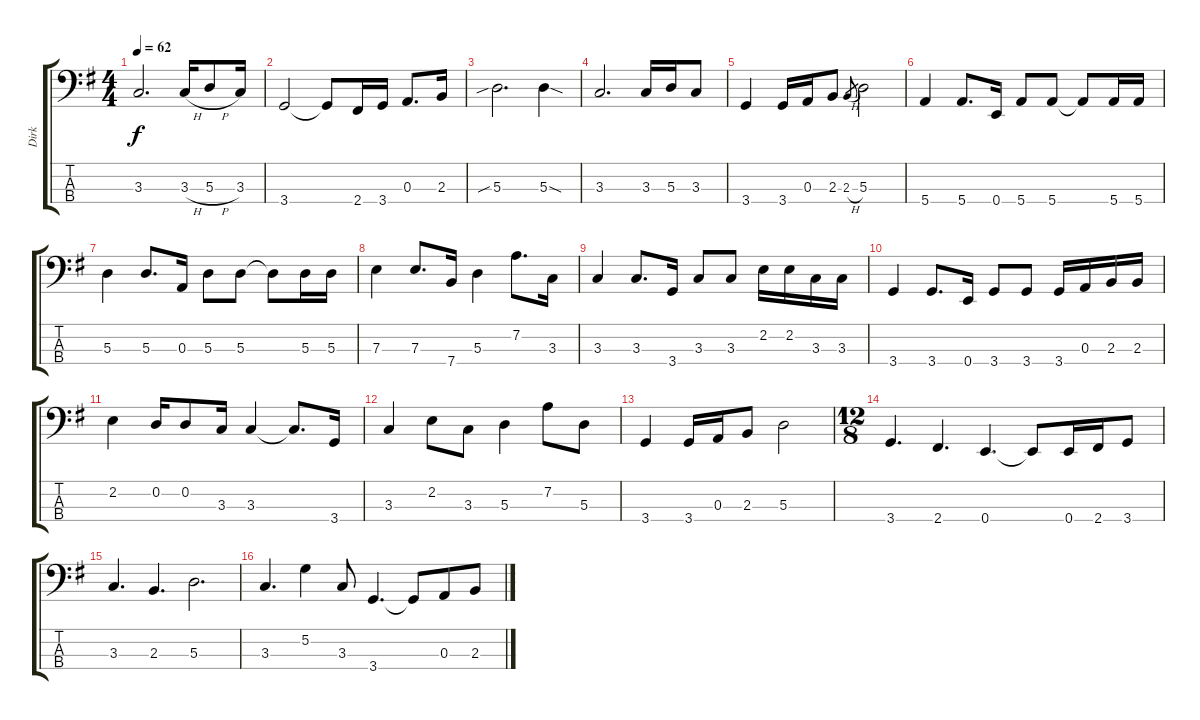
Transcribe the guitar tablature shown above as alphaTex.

\track ("Dirk " "Dirk ") {instrument electricbasspick}
\staff {score tabs}
\tuning (G2 D2 A1 E1) {hide}
\ts (4 4)
\tempo 62
\clef f4
\ks g
3.3.2{d dy f} 3.3{h}.16 5.3{h}.8 3.3.16 |
3.4.2 3.4{t}.8 2.4.16 3.4.16 0.3.8{d} 2.3.16 |
5.3{sib}.2{d} 5.3{sod}.4 |
3.3.2{d} 3.3.16 5.3.16 3.3.8 |
3.4.4 3.4.16 0.3.16 2.3.8 2.3{h}.8{gr} 5.3.2 |
5.4.4 5.4.8{d} 0.4.16 5.4.8 5.4.8 5.4{t}.8 5.4.16 5.4.16 |
5.3.4 5.3.8{d} 0.3.16 5.3.8 5.3.8 5.3{t}.8 5.3.16 5.3.16 |
7.3.4 7.3.8{d} 7.4.16 5.3.4 7.2.8{d} 3.3.16 |
3.3.4 3.3.8{d} 3.4.16 3.3.8 3.3.8 2.2.16 2.2.16 3.3.16 3.3.16 |
3.4.4 3.4.8{d} 0.4.16 3.4.8 3.4.8 3.4.16 0.3.16 2.3.16 2.3.16 |
2.2.4 0.2.16 0.2.8 3.3.16 3.3.4 3.3{t}.8{d} 3.4.16 |
3.3.4 2.2.8 3.3.8 5.3.4 7.2.8 5.3.8 |
3.4.4 3.4.16 0.3.16 2.3.8 5.3.2 |
\ts (12 8)
3.4.4{d} 2.4.4{d} 0.4.4{d} 0.4{t}.8 0.4.16 2.4.16 3.4.8 |
3.3.4{d} 2.3.4{d} 5.3.2{d} |
3.3.4{d} 5.2.4 3.3.8 3.4.4{d} 3.4{t}.8 0.3.8 2.3.8
